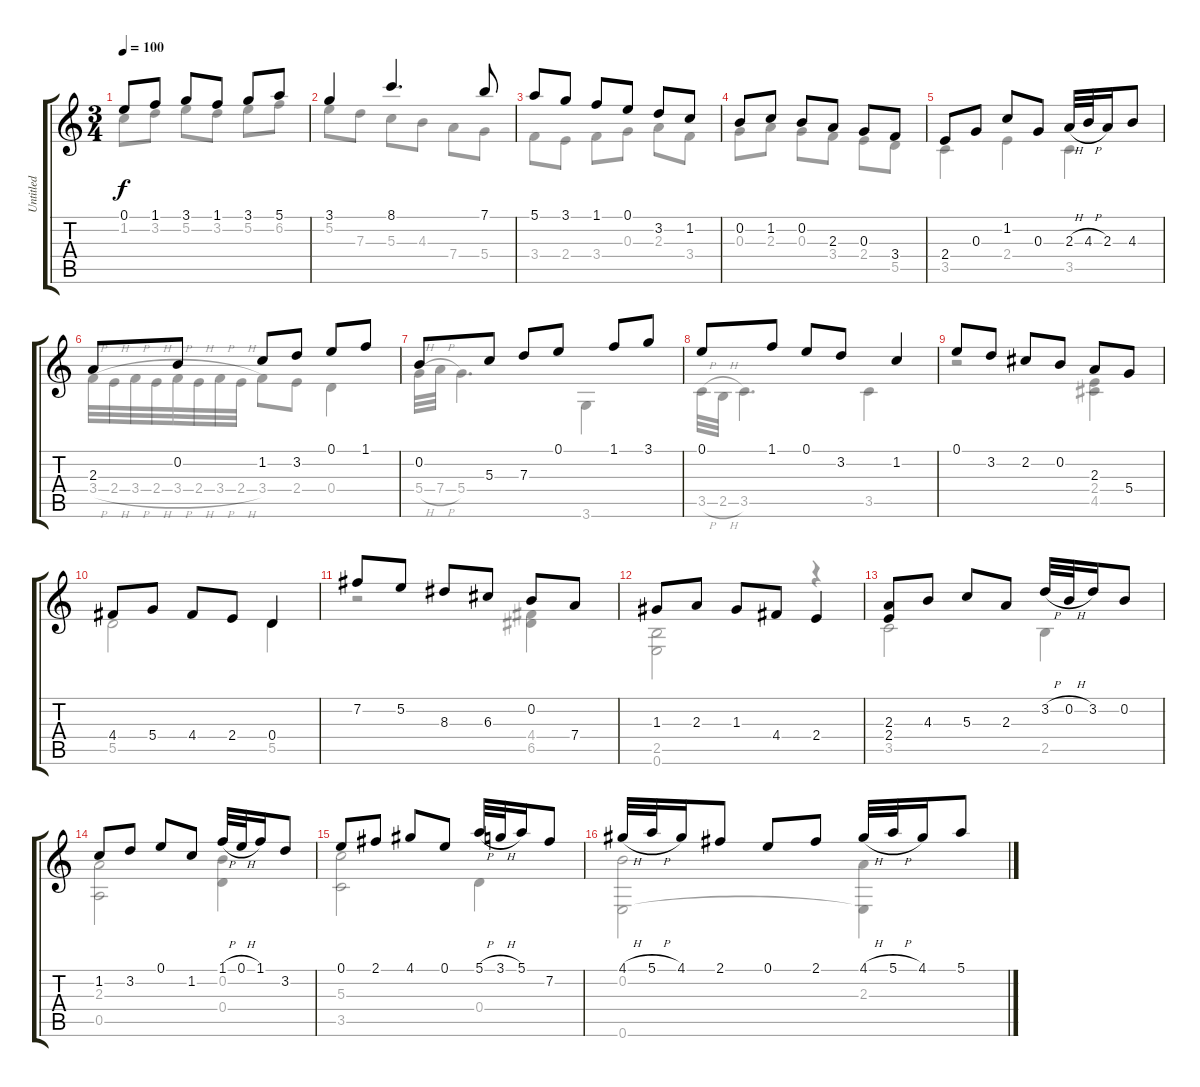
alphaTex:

\track ("Untitled" "Untitled") {instrument acousticguitarnylon}
\staff {score tabs}
\tuning (E4 B3 G3 D3 A2 E2) {hide}
\voice
\ts (3 4)
\tempo 100
\clef g2
\ks c
0.1.8{dy f} 1.1.8 3.1.8 1.1.8 3.1.8 5.1.8 |
3.1.4 8.1.4{d} 7.1.8 |
5.1.8 3.1.8 1.1.8 0.1.8 3.2.8 1.2.8 |
0.2.8 1.2.8 0.2.8 2.3.8 0.3.8 3.4.8 |
2.4.8 0.3.8 1.2.8 0.3.8 2.3{h}.32 4.3{h}.32 2.3.16 4.3.8 |
2.3.8 0.2.8 1.2.8 3.2.8 0.1.8 1.1.8 |
0.2.8 5.3.8 7.3.8 0.1.8 1.1.8 3.1.8 |
0.1.8 1.1.8 0.1.8 3.2.8 1.2.4 |
0.1.8 3.2.8 2.2.8 0.2.8 2.3.8 5.4.8 |
4.4.8 5.4.8 4.4.8 2.4.8 0.4.4 |
7.2.8 5.2.8 8.3.8 6.3.8 0.2.8 7.4.8 |
1.3.8 2.3.8 1.3.8 4.4.8 2.4.4 |
(2.3 2.4).8 4.3.8 5.3.8 2.3.8 3.2{h}.32 0.2{h}.32 3.2.16 0.2.8 |
1.2.8 3.2.8 0.1.8 1.2.8 1.1{h}.32 0.1{h}.32 1.1.16 3.2.8 |
0.1.8 2.1.8 4.1.8 0.1.8 5.1{h}.32 3.1{h}.32 5.1.16 7.2.8 |
4.1{h}.32 5.1{h}.32 4.1.16 2.1.8 0.1.8 2.1.8 4.1{h}.32 5.1{h}.32 4.1.16 5.1.8
\voice
\clef g2
\ottava regular
\simile none
\ks c
1.2.8{dy f} 3.2.8 5.2.8 3.2.8 5.2.8 6.2.8 |
5.2.8 7.3.8 5.3.8 4.3.8 7.4.8 5.4.8 |
3.4.8 2.4.8 3.4.8 0.3.8 2.3.8 3.4.8 |
0.3.8 2.3.8 0.3.8 3.4.8 2.4.8 5.5.8 |
3.5.4 2.4.4 3.5.4 |
3.4{h}.32 2.4{h}.32 3.4{h}.32 2.4{h}.32 3.4{h}.32 2.4{h}.32 3.4{h}.32 2.4{h}.32 3.4.8 2.4.8 0.4.4 |
5.4{h}.32 7.4{h}.32 5.4.4{d} 3.6.4 |
3.5{h}.32 2.5{h}.32 3.5.4{d} 3.5.4 |
r.2 (2.4 4.5).4 |
5.5.2 5.5.4 |
r.2 (4.4 6.5).4 |
(2.5 0.6).2 r.4 |
3.5.2 2.5.4 |
(2.3 0.5).2 (0.2 0.4).4 |
(5.3 3.5).2 0.4.4 |
(0.2 0.6).2 (2.3 0.6{t}).4
